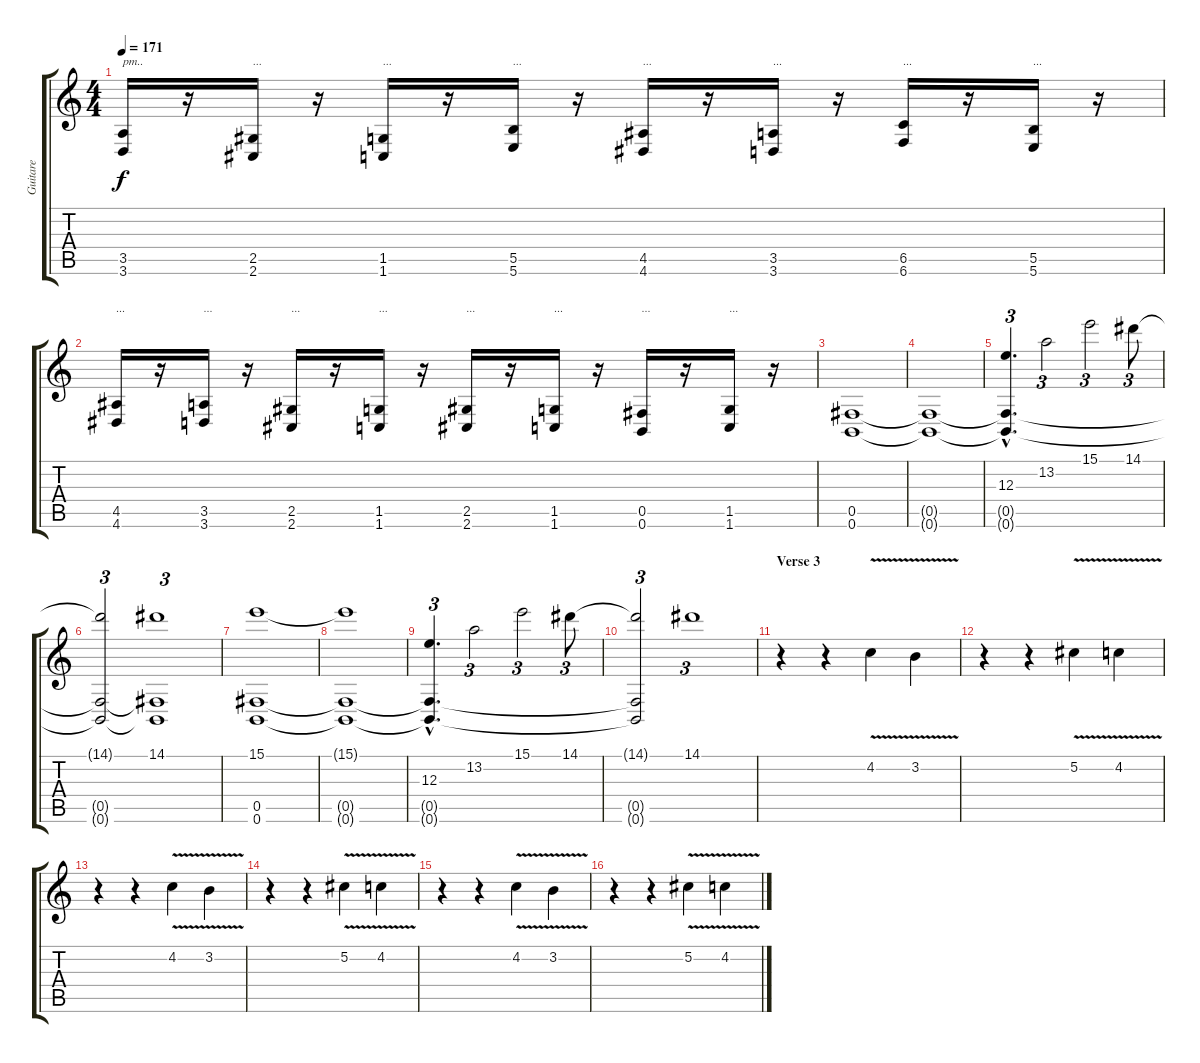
\track ("Guitare" "Guitare") {instrument overdrivenguitar}
\staff {score tabs}
\tuning (Db4 Ab3 E3 B2 Gb2 B1) {hide}
\ts (4 4)
\tempo 171
\clef g2
\ks c
(3.5 3.6).16{txt "pm.." dy f} r.16 (2.5 2.6).16{txt "..."} r.16 (1.5 1.6).16{txt "..."} r.16 (5.5 5.6).16{txt "..."} r.16 (4.5 4.6).16{txt "..."} r.16 (3.5 3.6).16{txt "..."} r.16 (6.5 6.6).16{txt "..."} r.16 (5.5 5.6).16{txt "..."} r.16 |
(4.5 4.6).16{txt "..."} r.16 (3.5 3.6).16{txt "..."} r.16 (2.5 2.6).16{txt "..."} r.16 (1.5 1.6).16{txt "..."} r.16 (2.5 2.6).16{txt "..."} r.16 (1.5 1.6).16{txt "..."} r.16 (0.5 0.6).16{txt "..."} r.16 (1.5 1.6).16{txt "..."} r.16 |
(0.5 0.6).1 |
(0.5{t} 0.6{t}).1 |
(12.3{hac} 0.5{hac t} 0.6{hac t}).4{d tu (3 2)} 13.2.2{tu (3 2)} 15.1.2{tu (3 2)} 14.1.8{tu (3 2)} |
(14.1{t} 0.5{t} 0.6{t}).2{tu (3 2)} (14.1 0.5{t} 0.6{t}).1{tu (3 2)} |
(15.1 0.5 0.6).1 |
(15.1{t} 0.5{t} 0.6{t}).1 |
(12.3{hac} 0.5{hac t} 0.6{hac t}).4{d tu (3 2)} 13.2.2{tu (3 2)} 15.1.2{tu (3 2)} 14.1.8{tu (3 2)} |
(14.1{t} 0.5{t} 0.6{t}).2{tu (3 2)} 14.1.1{tu (3 2)} |
\section ("" "Verse 3")
r.4 r.4 4.2{v}.4 3.2{v}.4 |
r.4 r.4 5.2{v}.4 4.2{v}.4 |
r.4 r.4 4.2{v}.4 3.2{v}.4 |
r.4 r.4 5.2{v}.4 4.2{v}.4 |
r.4 r.4 4.2{v}.4 3.2{v}.4 |
r.4 r.4 5.2{v}.4 4.2{v}.4
